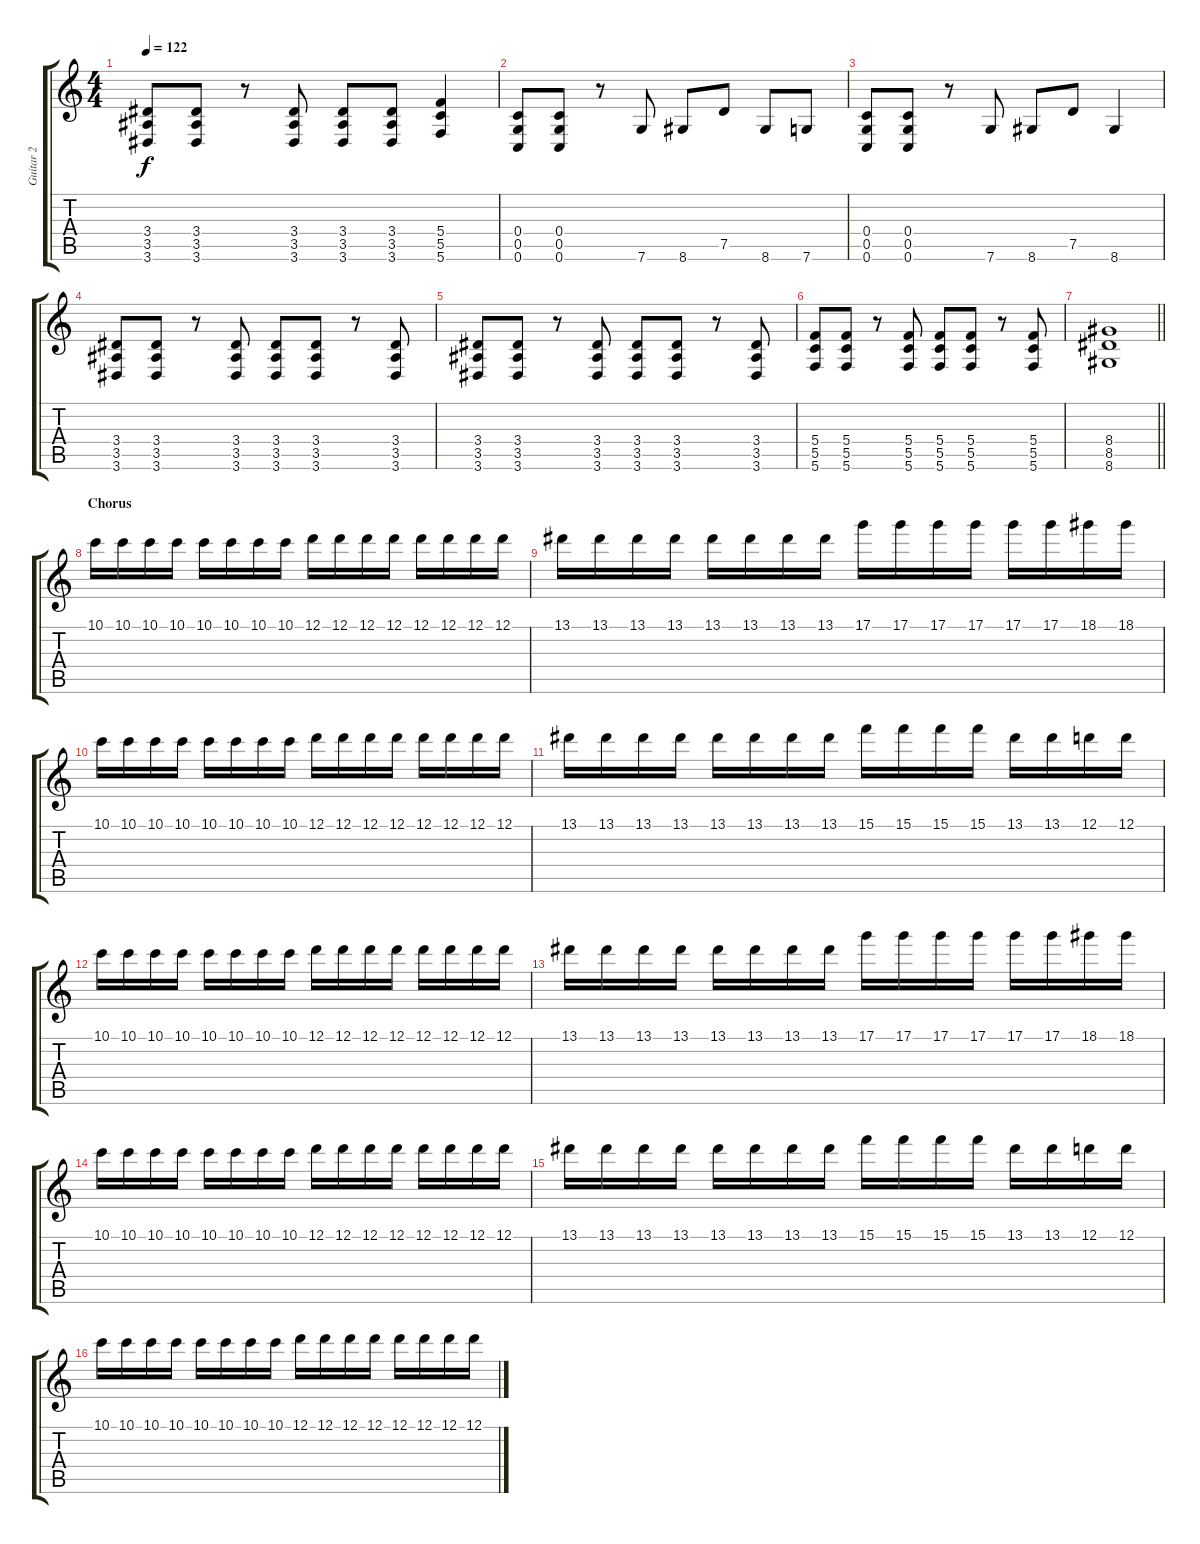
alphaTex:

\track ("Guitar 2" "Guitar 2") {instrument overdrivenguitar}
\staff {score tabs}
\tuning (D4 A3 F3 C3 G2 C2) {hide}
\ts (4 4)
\tempo 122
\clef g2
\ks c
(3.4 3.5 3.6).8{dy f} (3.4 3.5 3.6).8 r.8 (3.4 3.5 3.6).8 (3.4 3.5 3.6).8 (3.4 3.5 3.6).8 (5.4 5.5 5.6).4 |
(0.4 0.5 0.6).8 (0.4 0.5 0.6).8 r.8 7.6.8 8.6.8 7.5.8 8.6.8 7.6.8 |
(0.4 0.5 0.6).8 (0.4 0.5 0.6).8 r.8 7.6.8 8.6.8 7.5.8 8.6.4 |
(3.4 3.5 3.6).8 (3.4 3.5 3.6).8 r.8 (3.4 3.5 3.6).8 (3.4 3.5 3.6).8 (3.4 3.5 3.6).8 r.8 (3.4 3.5 3.6).8 |
(3.4 3.5 3.6).8 (3.4 3.5 3.6).8 r.8 (3.4 3.5 3.6).8 (3.4 3.5 3.6).8 (3.4 3.5 3.6).8 r.8 (3.4 3.5 3.6).8 |
(5.4 5.5 5.6).8 (5.4 5.5 5.6).8 r.8 (5.4 5.5 5.6).8 (5.4 5.5 5.6).8 (5.4 5.5 5.6).8 r.8 (5.4 5.5 5.6).8 |
\barLineRight lightlight
(8.4 8.5 8.6).1 |
\section ("" "Chorus")
10.1.16{volume 6} 10.1.16 10.1.16 10.1.16 10.1.16 10.1.16 10.1.16 10.1.16 12.1.16 12.1.16 12.1.16 12.1.16 12.1.16 12.1.16 12.1.16 12.1.16 |
13.1.16 13.1.16 13.1.16 13.1.16 13.1.16 13.1.16 13.1.16 13.1.16 17.1.16 17.1.16 17.1.16 17.1.16 17.1.16 17.1.16 18.1.16 18.1.16 |
10.1.16 10.1.16 10.1.16 10.1.16 10.1.16 10.1.16 10.1.16 10.1.16 12.1.16 12.1.16 12.1.16 12.1.16 12.1.16 12.1.16 12.1.16 12.1.16 |
13.1.16 13.1.16 13.1.16 13.1.16 13.1.16 13.1.16 13.1.16 13.1.16 15.1.16 15.1.16 15.1.16 15.1.16 13.1.16 13.1.16 12.1.16 12.1.16 |
10.1.16 10.1.16 10.1.16 10.1.16 10.1.16 10.1.16 10.1.16 10.1.16 12.1.16 12.1.16 12.1.16 12.1.16 12.1.16 12.1.16 12.1.16 12.1.16 |
13.1.16 13.1.16 13.1.16 13.1.16 13.1.16 13.1.16 13.1.16 13.1.16 17.1.16 17.1.16 17.1.16 17.1.16 17.1.16 17.1.16 18.1.16 18.1.16 |
10.1.16 10.1.16 10.1.16 10.1.16 10.1.16 10.1.16 10.1.16 10.1.16 12.1.16 12.1.16 12.1.16 12.1.16 12.1.16 12.1.16 12.1.16 12.1.16 |
13.1.16 13.1.16 13.1.16 13.1.16 13.1.16 13.1.16 13.1.16 13.1.16 15.1.16 15.1.16 15.1.16 15.1.16 13.1.16 13.1.16 12.1.16 12.1.16 |
10.1.16 10.1.16 10.1.16 10.1.16 10.1.16 10.1.16 10.1.16 10.1.16 12.1.16 12.1.16 12.1.16 12.1.16 12.1.16 12.1.16 12.1.16 12.1.16
